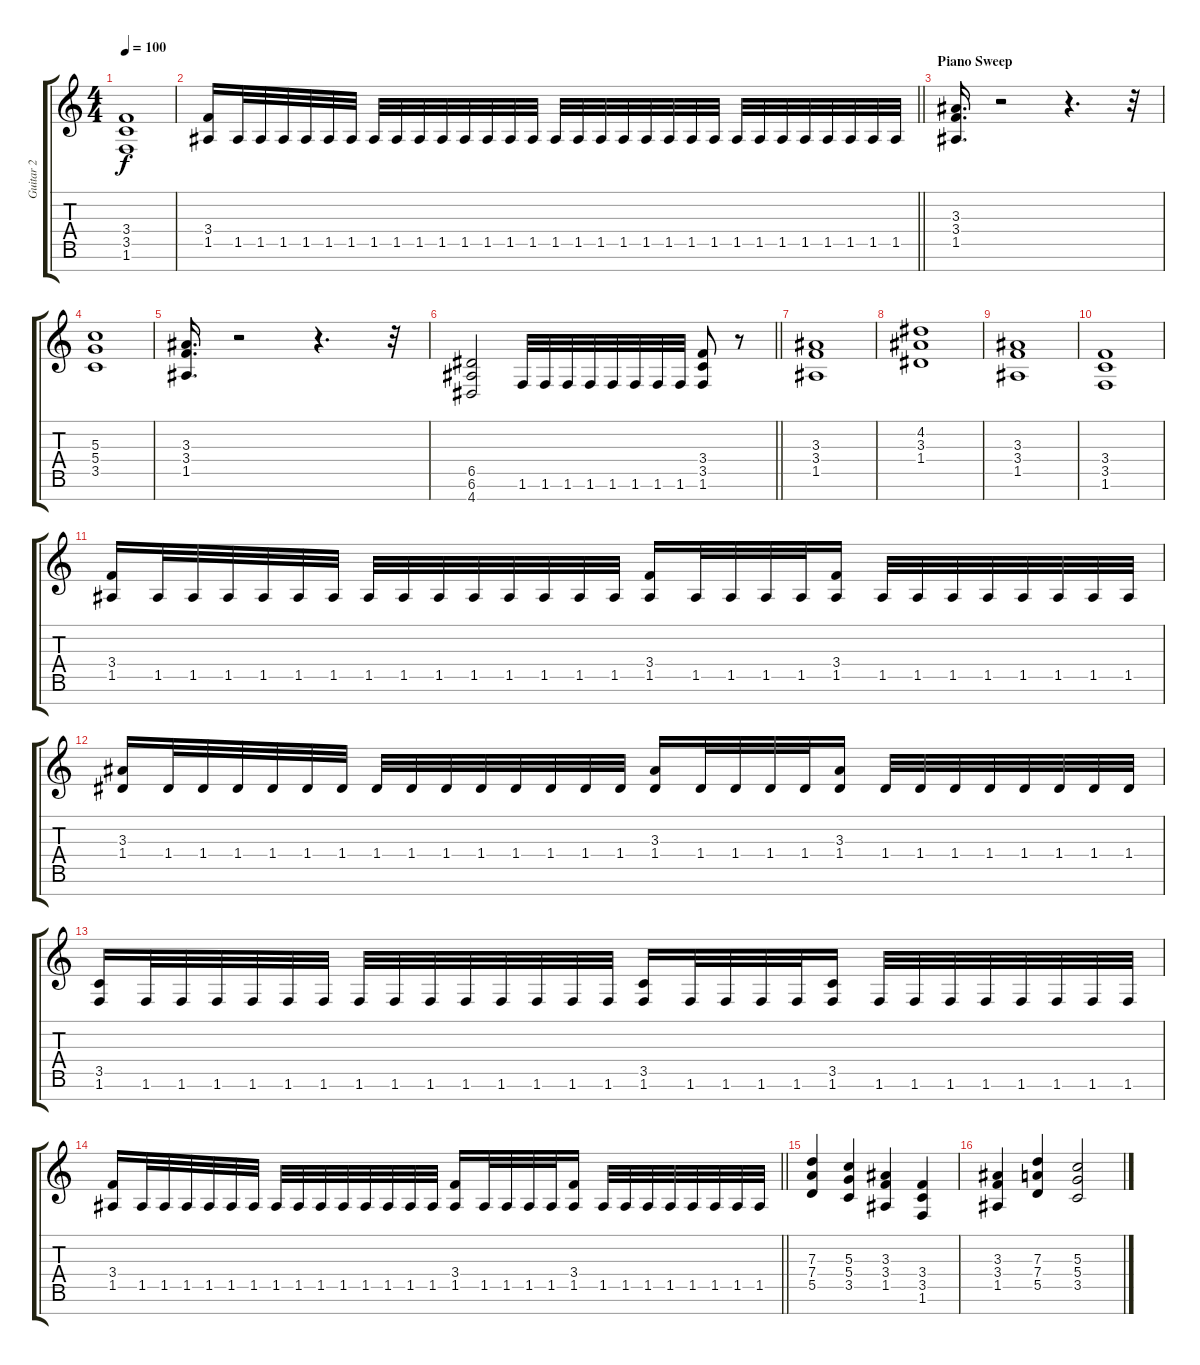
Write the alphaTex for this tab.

\track ("Guitar 2" "Guitar 2") {instrument distortionguitar}
\staff {score tabs}
\tuning (E4 B3 G3 D3 A2 E2 B1) {hide}
\ts (4 4)
\tempo 100
\clef g2
\ks c
(3.4 3.5 1.6).1{dy f} |
\barLineRight lightlight
(3.4 1.5).16 1.5.32 1.5.32 1.5.32 1.5.32 1.5.32 1.5.32 1.5.32 1.5.32 1.5.32 1.5.32 1.5.32 1.5.32 1.5.32 1.5.32 1.5.32 1.5.32 1.5.32 1.5.32 1.5.32 1.5.32 1.5.32 1.5.32 1.5.32 1.5.32 1.5.32 1.5.32 1.5.32 1.5.32 1.5.32 1.5.32 |
\section ("" "Piano Sweep")
(3.3 3.4 1.5).16{d} r.2 r.4{d} r.32 |
(5.3 5.4 3.5).1 |
(3.3 3.4 1.5).16{d} r.2 r.4{d} r.32 |
\barLineRight lightlight
(6.5 6.6 4.7).2 1.6.32 1.6.32 1.6.32 1.6.32 1.6.32 1.6.32 1.6.32 1.6.32 (3.4 3.5 1.6).8 r.8 |
\section ("" "")
(3.3 3.4 1.5).1 |
(4.2 3.3 1.4).1 |
(3.3 3.4 1.5).1 |
(3.4 3.5 1.6).1 |
(3.4 1.5).16 1.5.32 1.5.32 1.5.32 1.5.32 1.5.32 1.5.32 1.5.32 1.5.32 1.5.32 1.5.32 1.5.32 1.5.32 1.5.32 1.5.32 (3.4 1.5).16 1.5.32 1.5.32 1.5.32 1.5.32 (3.4 1.5).16 1.5.32 1.5.32 1.5.32 1.5.32 1.5.32 1.5.32 1.5.32 1.5.32 |
(3.3 1.4).16 1.4.32 1.4.32 1.4.32 1.4.32 1.4.32 1.4.32 1.4.32 1.4.32 1.4.32 1.4.32 1.4.32 1.4.32 1.4.32 1.4.32 (3.3 1.4).16 1.4.32 1.4.32 1.4.32 1.4.32 (3.3 1.4).16 1.4.32 1.4.32 1.4.32 1.4.32 1.4.32 1.4.32 1.4.32 1.4.32 |
(3.5 1.6).16 1.6.32 1.6.32 1.6.32 1.6.32 1.6.32 1.6.32 1.6.32 1.6.32 1.6.32 1.6.32 1.6.32 1.6.32 1.6.32 1.6.32 (3.5 1.6).16 1.6.32 1.6.32 1.6.32 1.6.32 (3.5 1.6).16 1.6.32 1.6.32 1.6.32 1.6.32 1.6.32 1.6.32 1.6.32 1.6.32 |
\barLineRight lightlight
(3.4 1.5).16 1.5.32 1.5.32 1.5.32 1.5.32 1.5.32 1.5.32 1.5.32 1.5.32 1.5.32 1.5.32 1.5.32 1.5.32 1.5.32 1.5.32 (3.4 1.5).16 1.5.32 1.5.32 1.5.32 1.5.32 (3.4 1.5).16 1.5.32 1.5.32 1.5.32 1.5.32 1.5.32 1.5.32 1.5.32 1.5.32 |
\section ("" "")
(7.3 7.4 5.5).4 (5.3 5.4 3.5).4 (3.3 3.4 1.5).4 (3.4 3.5 1.6).4 |
(3.3 3.4 1.5).4 (7.3 7.4 5.5).4 (5.3 5.4 3.5).2
